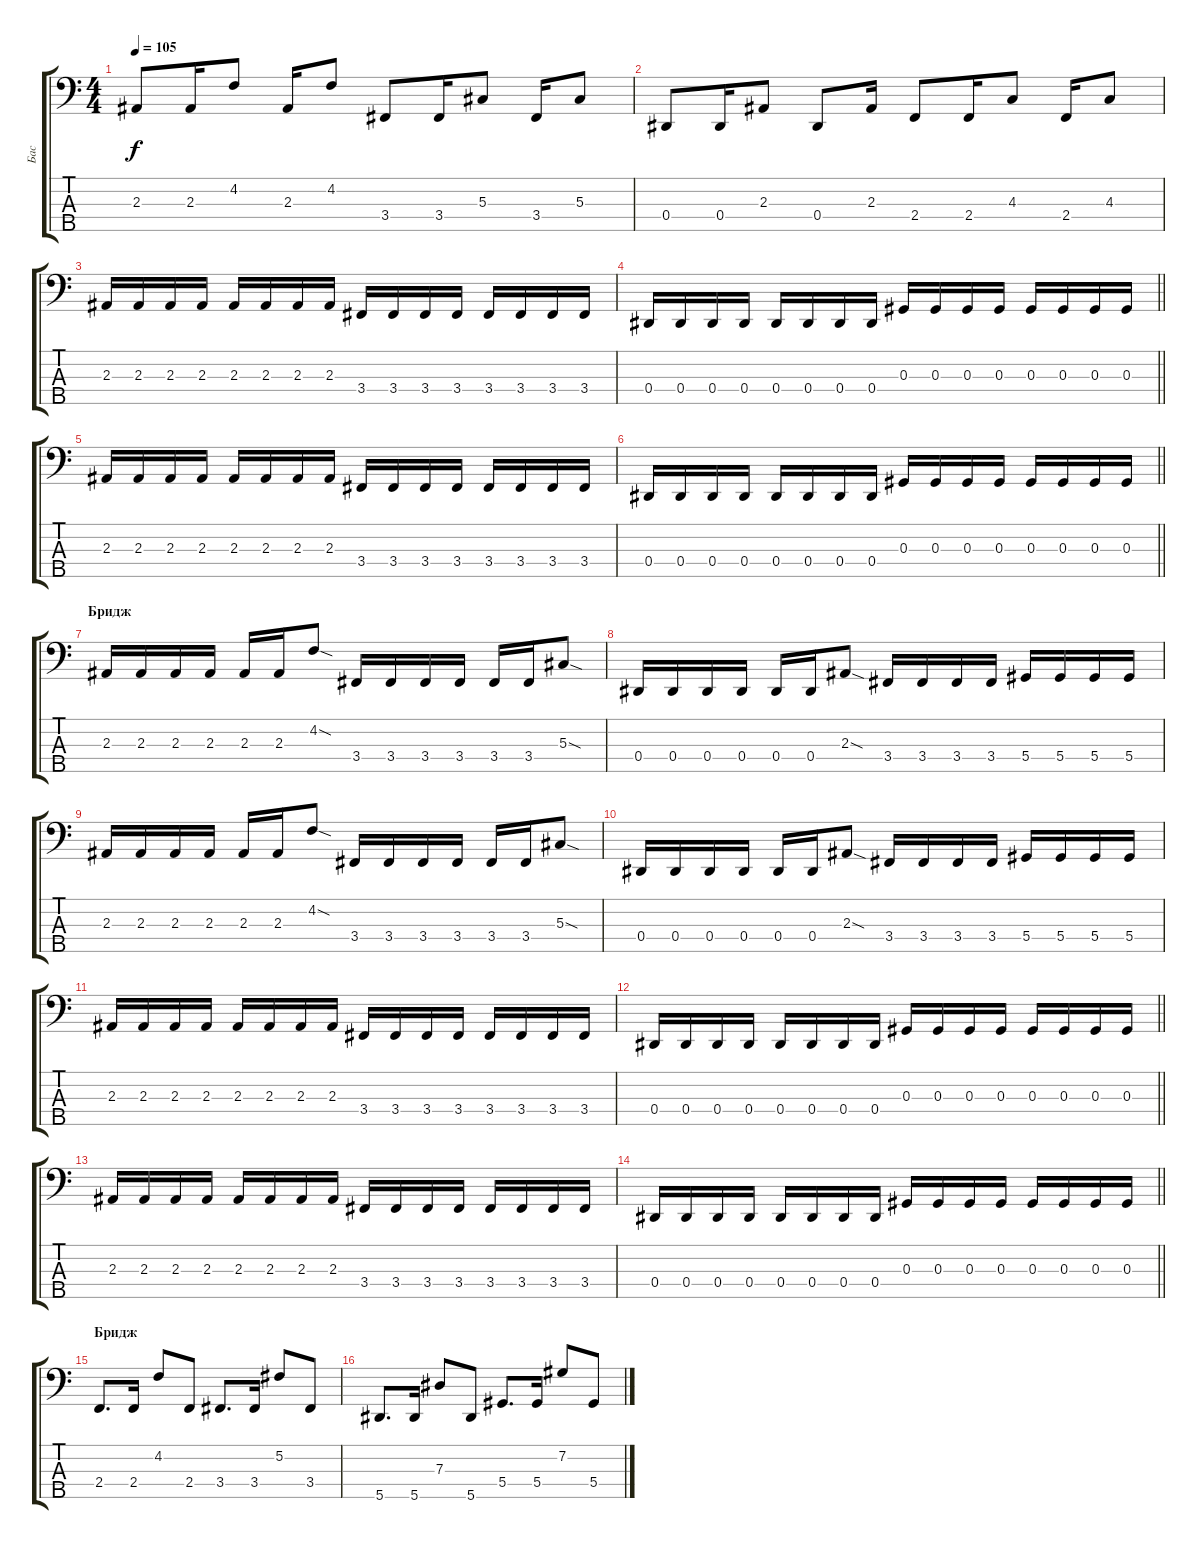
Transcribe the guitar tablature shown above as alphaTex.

\track ("Бас" "Бас") {instrument electricbasspick}
\staff {score tabs}
\tuning (Gb2 Db2 Ab1 Eb1 Bb0) {hide}
\ts (4 4)
\tempo 105
\clef f4
\ks c
2.3.8{dy f} 2.3.16 4.2.8 2.3.16 4.2.8 3.4.8 3.4.16 5.3.8 3.4.16 5.3.8 |
0.4.8 0.4.16 2.3.8 0.4.8 2.3.16 2.4.8 2.4.16 4.3.8 2.4.16 4.3.8 |
2.3.16 2.3.16 2.3.16 2.3.16 2.3.16 2.3.16 2.3.16 2.3.16 3.4.16 3.4.16 3.4.16 3.4.16 3.4.16 3.4.16 3.4.16 3.4.16 |
\barLineRight lightlight
0.4.16 0.4.16 0.4.16 0.4.16 0.4.16 0.4.16 0.4.16 0.4.16 0.3.16 0.3.16 0.3.16 0.3.16 0.3.16 0.3.16 0.3.16 0.3.16 |
2.3.16 2.3.16 2.3.16 2.3.16 2.3.16 2.3.16 2.3.16 2.3.16 3.4.16 3.4.16 3.4.16 3.4.16 3.4.16 3.4.16 3.4.16 3.4.16 |
\barLineRight lightlight
0.4.16 0.4.16 0.4.16 0.4.16 0.4.16 0.4.16 0.4.16 0.4.16 0.3.16 0.3.16 0.3.16 0.3.16 0.3.16 0.3.16 0.3.16 0.3.16 |
\section ("" "Бридж")
2.3.16 2.3.16 2.3.16 2.3.16 2.3.16 2.3.16 4.2{sod}.8 3.4.16 3.4.16 3.4.16 3.4.16 3.4.16 3.4.16 5.3{sod}.8 |
0.4.16 0.4.16 0.4.16 0.4.16 0.4.16 0.4.16 2.3{sod}.8 3.4.16 3.4.16 3.4.16 3.4.16 5.4.16 5.4.16 5.4.16 5.4.16 |
2.3.16 2.3.16 2.3.16 2.3.16 2.3.16 2.3.16 4.2{sod}.8 3.4.16 3.4.16 3.4.16 3.4.16 3.4.16 3.4.16 5.3{sod}.8 |
0.4.16 0.4.16 0.4.16 0.4.16 0.4.16 0.4.16 2.3{sod}.8 3.4.16 3.4.16 3.4.16 3.4.16 5.4.16 5.4.16 5.4.16 5.4.16 |
2.3.16 2.3.16 2.3.16 2.3.16 2.3.16 2.3.16 2.3.16 2.3.16 3.4.16 3.4.16 3.4.16 3.4.16 3.4.16 3.4.16 3.4.16 3.4.16 |
\barLineRight lightlight
0.4.16 0.4.16 0.4.16 0.4.16 0.4.16 0.4.16 0.4.16 0.4.16 0.3.16 0.3.16 0.3.16 0.3.16 0.3.16 0.3.16 0.3.16 0.3.16 |
2.3.16 2.3.16 2.3.16 2.3.16 2.3.16 2.3.16 2.3.16 2.3.16 3.4.16 3.4.16 3.4.16 3.4.16 3.4.16 3.4.16 3.4.16 3.4.16 |
\barLineRight lightlight
0.4.16 0.4.16 0.4.16 0.4.16 0.4.16 0.4.16 0.4.16 0.4.16 0.3.16 0.3.16 0.3.16 0.3.16 0.3.16 0.3.16 0.3.16 0.3.16 |
\section ("" "Бридж")
2.4.8{d} 2.4.16 4.2.8 2.4.8 3.4.8{d} 3.4.16 5.2.8 3.4.8 |
5.5.8{d} 5.5.16 7.3.8 5.5.8 5.4.8{d} 5.4.16 7.2.8 5.4.8
